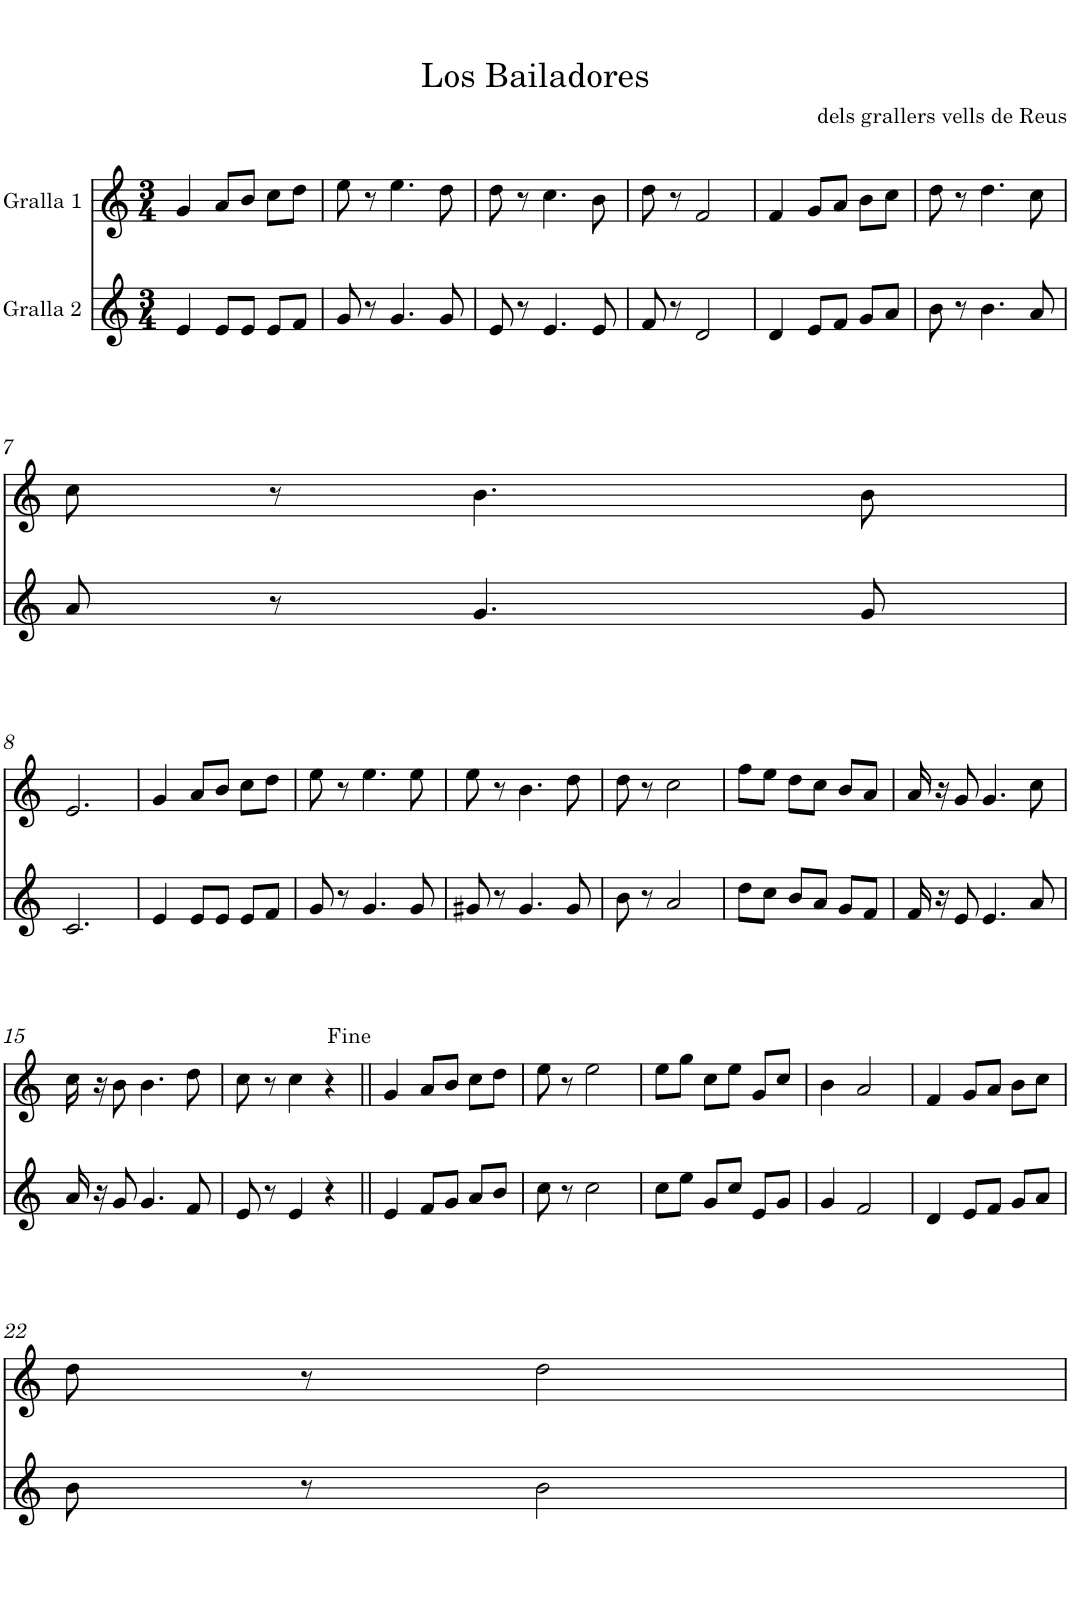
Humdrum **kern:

**kern	**kern
*part2	*part1
*staff2	*staff1
*I"Gralla 2	*I"Gralla 1
*clefG2	*clefG2
*k[]	*k[]
*M3/4	*M3/4
=1	=1
4e/	4g/
8e/L	8a/L
8e/J	8b/J
8e/L	8cc\L
8f/J	8dd\J
=2	=2
8g/	8ee\
8r	8r
4.g/	4.ee\
8g/	8dd\
=3	=3
8e/	8dd\
8r	8r
4.e/	4.cc\
8e/	8b\
=4	=4
8f/	8dd\
8r	8r
2d/	2f/
=5	=5
4d/	4f/
8e/L	8g/L
8f/J	8a/J
8g/L	8b\L
8a/J	8cc\J
=6	=6
8b\	8dd\
8r	8r
4.b\	4.dd\
8a/	8cc\
!!LO:LB:g=z
=7	=7
8a/	8cc\
8r	8r
4.g/	4.b\
8g/	8b\
!!LO:LB:g=z
=8	=8
2.c/	2.e/
=9	=9
4e/	4g/
8e/L	8a/L
8e/J	8b/J
8e/L	8cc\L
8f/J	8dd\J
=10	=10
8g/	8ee\
8r	8r
4.g/	4.ee\
8g/	8ee\
=11	=11
8g#X/	8ee\
8r	8r
4.g#/	4.b\
8g#/	8dd\
=12	=12
8b\	8dd\
8r	8r
2a/	2cc\
=13	=13
8dd\L	8ff\L
8cc\J	8ee\J
8b/L	8dd\L
8a/J	8cc\J
8g/L	8b/L
8f/J	8a/J
=14	=14
16f/	16a/
16r	16r
8e/	8g/
4.e/	4.g/
8a/	8cc\
!!LO:LB:g=z
=15	=15
16a/	16cc\
16r	16r
8g/	8b\
4.g/	4.b\
8f/	8dd\
=16	=16
8e/	8cc\
8r	8r
4e/	4cc\
4r	4r
=17||	=17||
4e/	4g/
8f/L	8a/L
8g/J	8b/J
8a/L	8cc\L
8b/J	8dd\J
=18	=18
8cc\	8ee\
8r	8r
2cc\	2ee\
=19	=19
8cc\L	8ee\L
8ee\J	8gg\J
8g/L	8cc\L
8cc/J	8ee\J
8e/L	8g/L
8g/J	8cc/J
=20	=20
4g/	4b\
2f/	2a/
=21	=21
4d/	4f/
8e/L	8g/L
8f/J	8a/J
8g/L	8b\L
8a/J	8cc\J
!!LO:LB:g=z
=22	=22
8b\	8dd\
8r	8r
2b\	2dd\
=	=
*-	*-
